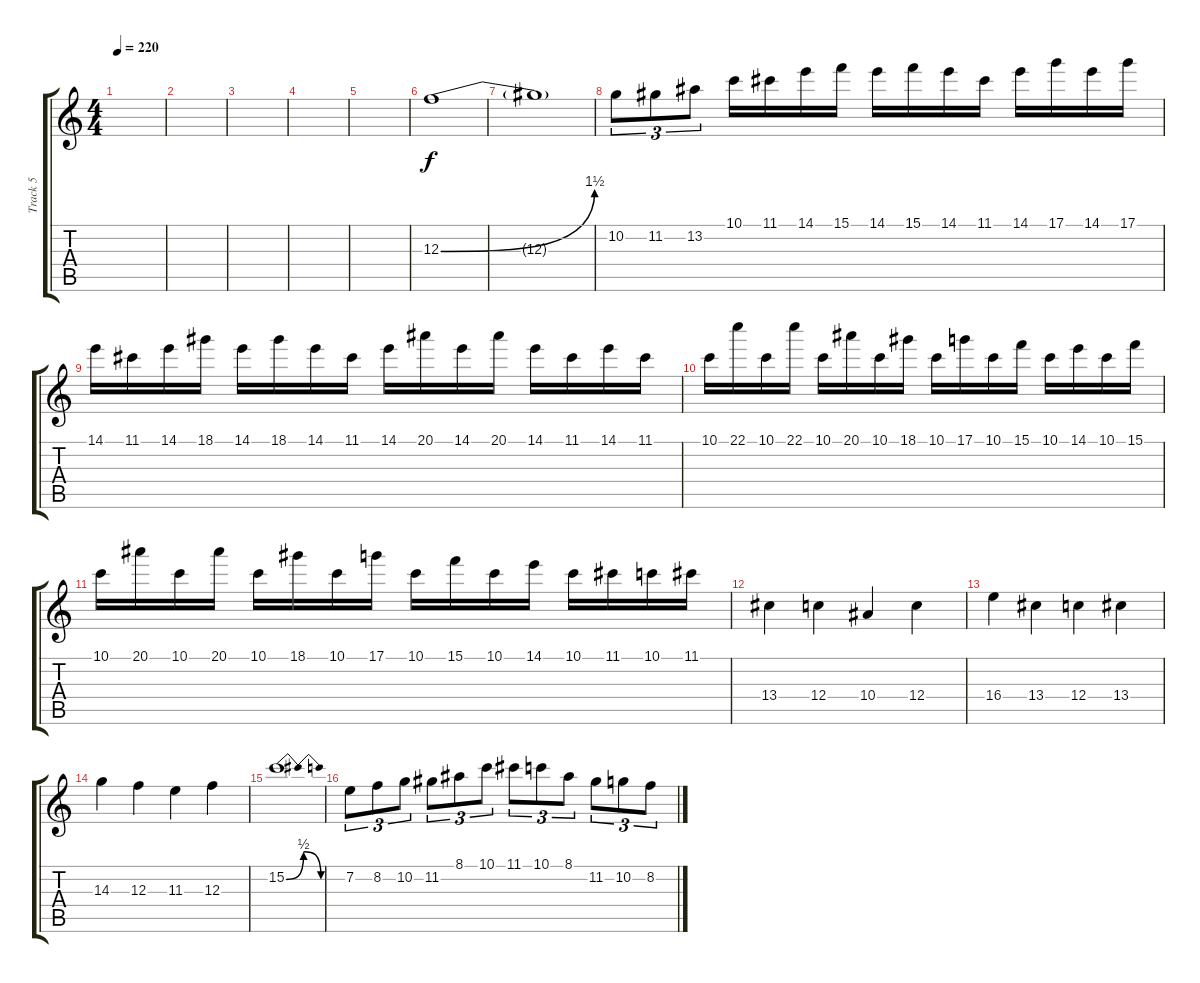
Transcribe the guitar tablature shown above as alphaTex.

\track ("Track 5" "Track 5") {instrument overdrivenguitar}
\staff {score tabs}
\tuning (D4 A3 F3 C3 G2 D2) {hide}
\ts (4 4)
\tempo 220
\clef g2
\ks c
|
|
|
|
|
12.3{be (bend 0 0 60 6)}.1 |
12.3{t}.1 |
10.2.8{tu (3 2)} 11.2.8{tu (3 2)} 13.2.8{tu (3 2)} 10.1.16 11.1.16 14.1.16 15.1.16 14.1.16 15.1.16 14.1.16 11.1.16 14.1.16 17.1.16 14.1.16 17.1.16 |
14.1.16 11.1.16 14.1.16 18.1.16 14.1.16 18.1.16 14.1.16 11.1.16 14.1.16 20.1.16 14.1.16 20.1.16 14.1.16 11.1.16 14.1.16 11.1.16 |
10.1.16 22.1.16 10.1.16 22.1.16 10.1.16 20.1.16 10.1.16 18.1.16 10.1.16 17.1.16 10.1.16 15.1.16 10.1.16 14.1.16 10.1.16 15.1.16 |
10.1.16 20.1.16 10.1.16 20.1.16 10.1.16 18.1.16 10.1.16 17.1.16 10.1.16 15.1.16 10.1.16 14.1.16 10.1.16 11.1.16 10.1.16 11.1.16 |
13.4.4 12.4.4 10.4.4 12.4.4 |
16.4.4 13.4.4 12.4.4 13.4.4 |
14.3.4 12.3.4 11.3.4 12.3.4 |
15.2{be (bendrelease 0 0 20 2 30 2 60 0)}.1 |
7.2.8{tu (3 2)} 8.2.8{tu (3 2)} 10.2.8{tu (3 2)} 11.2.8{tu (3 2)} 8.1.8{tu (3 2)} 10.1.8{tu (3 2)} 11.1.8{tu (3 2)} 10.1.8{tu (3 2)} 8.1.8{tu (3 2)} 11.2.8{tu (3 2)} 10.2.8{tu (3 2)} 8.2.8{tu (3 2)}
